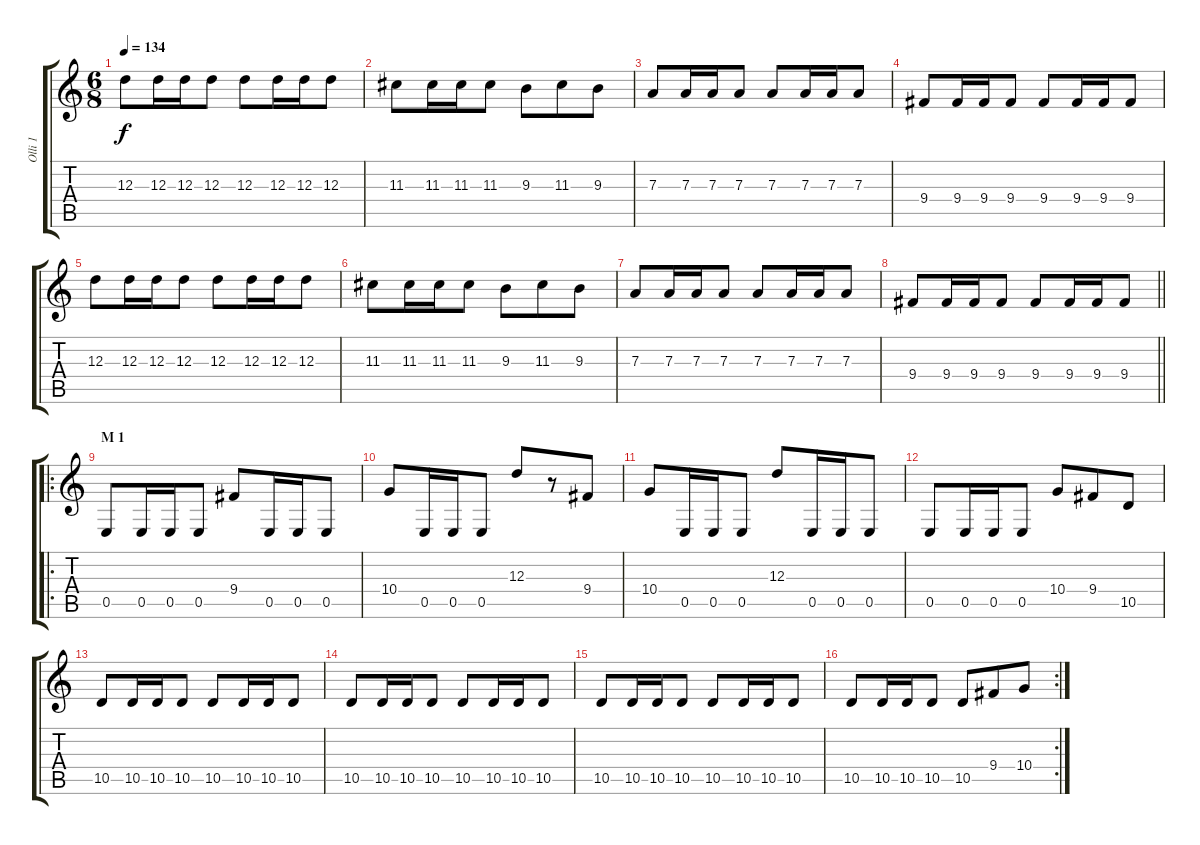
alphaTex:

\track ("Olli 1" "Olli 1") {instrument distortionguitar}
\staff {score tabs}
\tuning (B3 Gb3 D3 A2 E2 B1) {hide}
\ts (6 8)
\tempo 134
\clef g2
\ks c
12.3.8{dy f} 12.3.16 12.3.16 12.3.8 12.3.8 12.3.16 12.3.16 12.3.8 |
11.3.8 11.3.16 11.3.16 11.3.8 9.3.8 11.3.8 9.3.8 |
7.3.8 7.3.16 7.3.16 7.3.8 7.3.8 7.3.16 7.3.16 7.3.8 |
9.4.8 9.4.16 9.4.16 9.4.8 9.4.8 9.4.16 9.4.16 9.4.8 |
12.3.8 12.3.16 12.3.16 12.3.8 12.3.8 12.3.16 12.3.16 12.3.8 |
11.3.8 11.3.16 11.3.16 11.3.8 9.3.8 11.3.8 9.3.8 |
7.3.8 7.3.16 7.3.16 7.3.8 7.3.8 7.3.16 7.3.16 7.3.8 |
\barLineRight lightlight
9.4.8 9.4.16 9.4.16 9.4.8 9.4.8 9.4.16 9.4.16 9.4.8 |
\ro
\section ("" "M 1")
0.5.8 0.5.16 0.5.16 0.5.8 9.4.8 0.5.16 0.5.16 0.5.8 |
10.4.8 0.5.16 0.5.16 0.5.8 12.3.8 r.8 9.4.8 |
10.4.8 0.5.16 0.5.16 0.5.8 12.3.8 0.5.16 0.5.16 0.5.8 |
0.5.8 0.5.16 0.5.16 0.5.8 10.4.8 9.4.8 10.5.8 |
10.5.8 10.5.16 10.5.16 10.5.8 10.5.8 10.5.16 10.5.16 10.5.8 |
10.5.8 10.5.16 10.5.16 10.5.8 10.5.8 10.5.16 10.5.16 10.5.8 |
10.5.8 10.5.16 10.5.16 10.5.8 10.5.8 10.5.16 10.5.16 10.5.8 |
\rc 2
10.5.8 10.5.16 10.5.16 10.5.8 10.5.8 9.4.8 10.4.8
